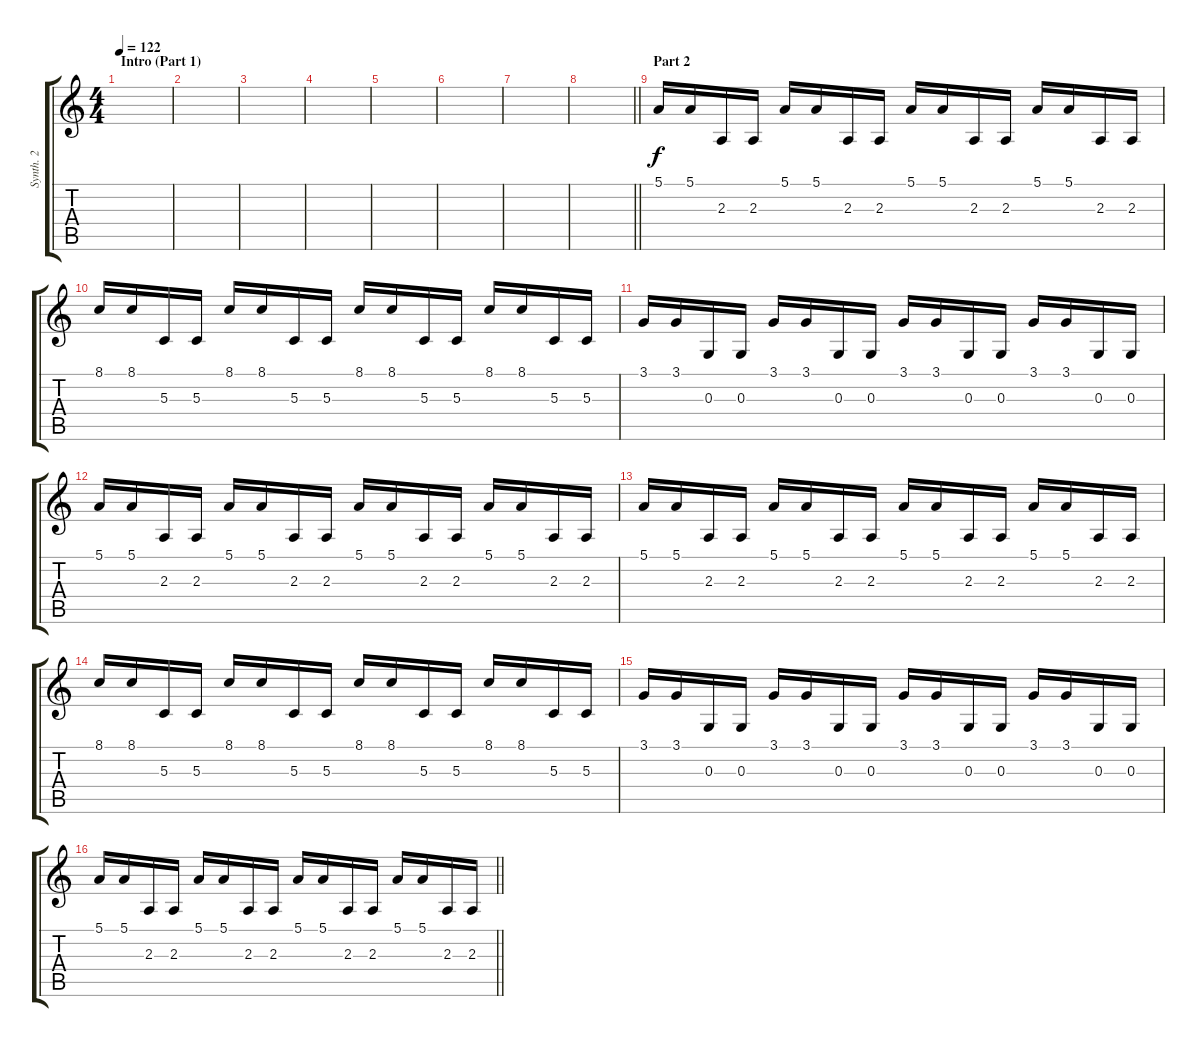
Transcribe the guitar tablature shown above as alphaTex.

\track ("Synth. 2" "Synth. 2") {instrument fx1rain}
\staff {score tabs}
\tuning (E4 B3 G3 D3 A2 E2) {hide}
\ts (4 4)
\section ("" "Intro (Part 1)")
\tempo 122
\clef g2
\ks c
|
|
|
|
|
|
|
\barLineRight lightlight
|
\section ("" "Part 2")
5.1.16 5.1.16 2.3.16 2.3.16 5.1.16 5.1.16 2.3.16 2.3.16 5.1.16 5.1.16 2.3.16 2.3.16 5.1.16 5.1.16 2.3.16 2.3.16 |
8.1.16 8.1.16 5.3.16 5.3.16 8.1.16 8.1.16 5.3.16 5.3.16 8.1.16 8.1.16 5.3.16 5.3.16 8.1.16 8.1.16 5.3.16 5.3.16 |
3.1.16 3.1.16 0.3.16 0.3.16 3.1.16 3.1.16 0.3.16 0.3.16 3.1.16 3.1.16 0.3.16 0.3.16 3.1.16 3.1.16 0.3.16 0.3.16 |
5.1.16 5.1.16 2.3.16 2.3.16 5.1.16 5.1.16 2.3.16 2.3.16 5.1.16 5.1.16 2.3.16 2.3.16 5.1.16 5.1.16 2.3.16 2.3.16 |
5.1.16 5.1.16 2.3.16 2.3.16 5.1.16 5.1.16 2.3.16 2.3.16 5.1.16 5.1.16 2.3.16 2.3.16 5.1.16 5.1.16 2.3.16 2.3.16 |
8.1.16 8.1.16 5.3.16 5.3.16 8.1.16 8.1.16 5.3.16 5.3.16 8.1.16 8.1.16 5.3.16 5.3.16 8.1.16 8.1.16 5.3.16 5.3.16 |
3.1.16 3.1.16 0.3.16 0.3.16 3.1.16 3.1.16 0.3.16 0.3.16 3.1.16 3.1.16 0.3.16 0.3.16 3.1.16 3.1.16 0.3.16 0.3.16 |
\barLineRight lightlight
5.1.16 5.1.16 2.3.16 2.3.16 5.1.16 5.1.16 2.3.16 2.3.16 5.1.16 5.1.16 2.3.16 2.3.16 5.1.16 5.1.16 2.3.16 2.3.16
